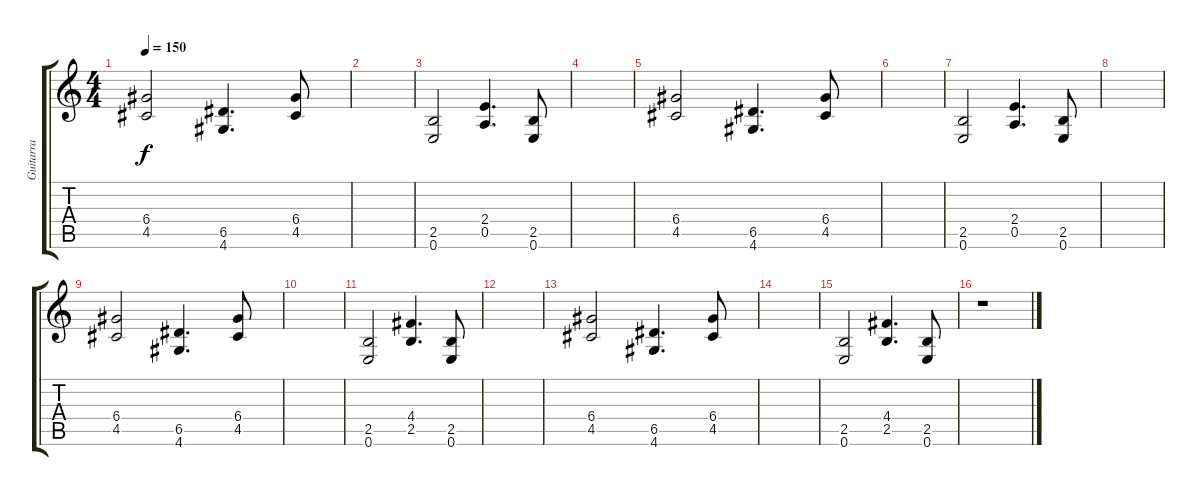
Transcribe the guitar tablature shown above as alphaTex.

\track ("Guitarra" "Guitarra") {instrument electricguitarclean}
\staff {score tabs}
\tuning (E4 B3 G3 D3 A2 E2) {hide}
\ts (4 4)
\tempo 150
\clef g2
\ks c
(6.4 4.5).2{dy f} (6.5 4.6).4{d} (6.4 4.5).8 |
|
(2.5 0.6).2 (2.4 0.5).4{d} (2.5 0.6).8 |
|
(6.4 4.5).2 (6.5 4.6).4{d} (6.4 4.5).8 |
|
(2.5 0.6).2 (2.4 0.5).4{d} (2.5 0.6).8 |
|
(6.4 4.5).2 (6.5 4.6).4{d} (6.4 4.5).8 |
|
(2.5 0.6).2 (4.4 2.5).4{d} (2.5 0.6).8 |
|
(6.4 4.5).2 (6.5 4.6).4{d} (6.4 4.5).8 |
|
(2.5 0.6).2 (4.4 2.5).4{d} (2.5 0.6).8 |
r.1
